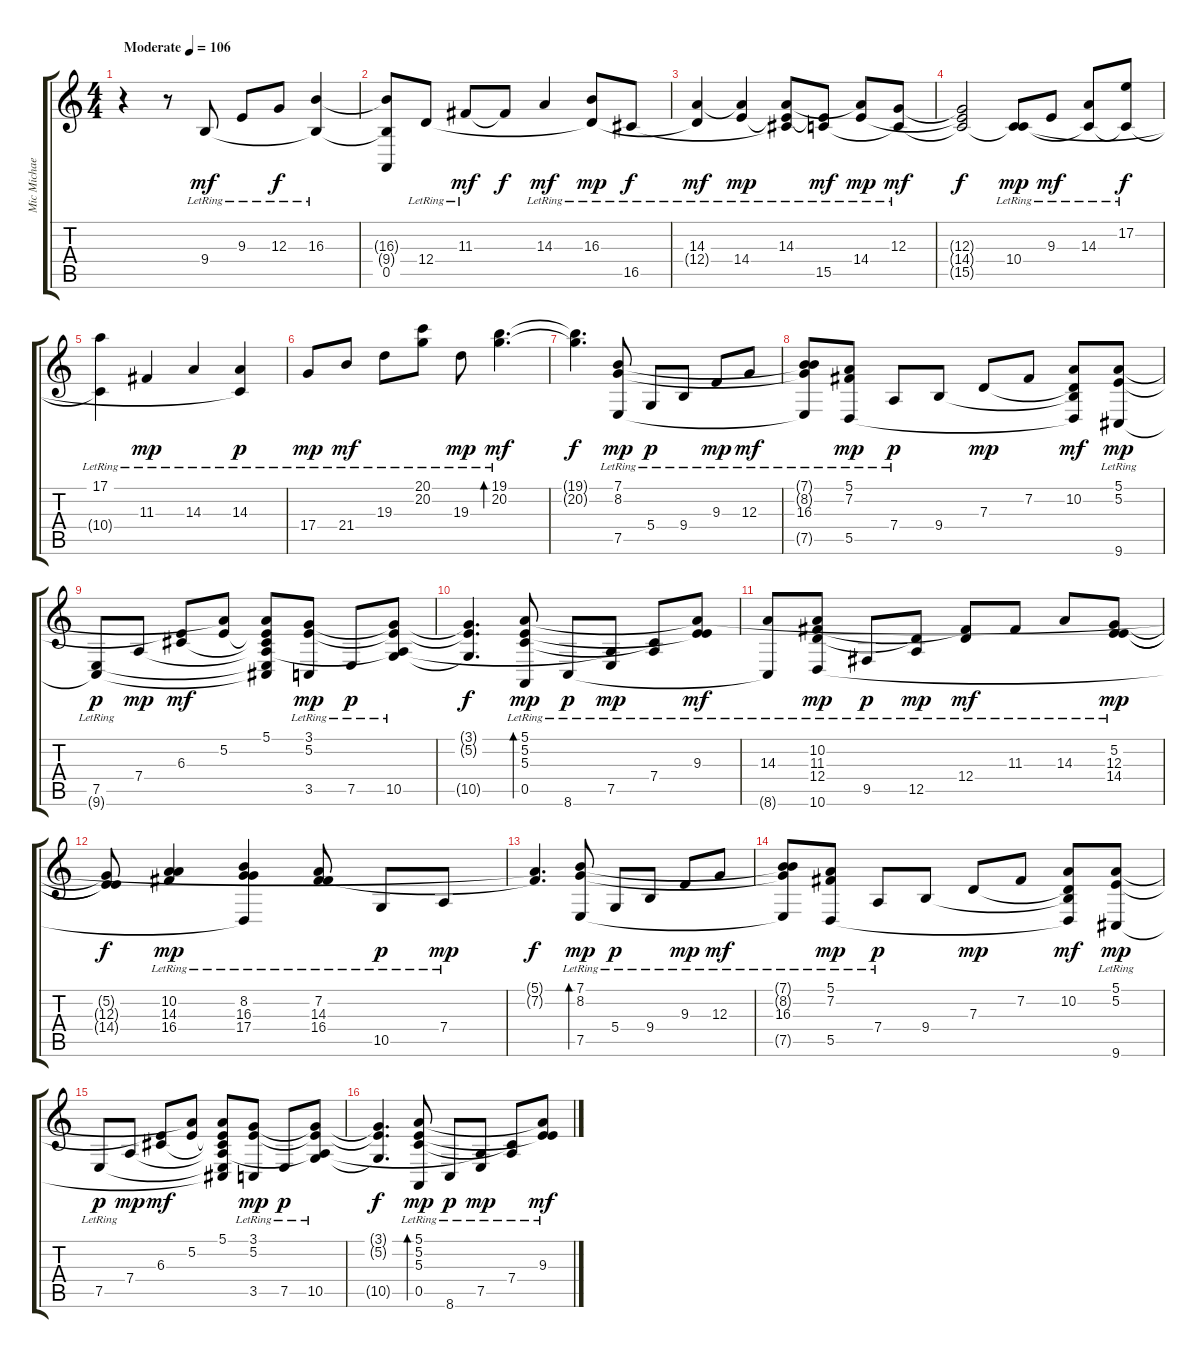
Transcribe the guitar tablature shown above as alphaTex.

\track ("Mic Michaeli - Piano" "Mic Michae") {instrument electricgrandpiano}
\staff {score tabs}
\tuning (E4 B3 G3 D3 A2 E2) {hide}
\ts (4 4)
\tempo (106 "Moderate")
\clef g2
\ks c
r.4{dy mf instrument electricgrandpiano} r.8 9.4{lr}.8 9.3{lr}.8 12.3{lr}.8{dy f} (16.3{lr} 9.4{t}).4 |
(16.3{t} 9.4{t} 0.5).8 12.4{lr}.8 11.3{lr}.8{dy mf} 11.3{t}.8{dy f} 14.3{lr}.4{dy mf} (16.3{lr} 12.4{t}).8{dy mp} 16.5{lr}.8{dy f} |
(14.3{lr} 12.4{t}).4{dy mf} (14.3{t} 14.4{lr}).4{dy mp} (14.3{lr} 14.4{t} 16.5{t}).8 (14.4{t} 15.5{lr}).8{dy mf} (14.3{t} 14.4{lr}).8{dy mp} (12.3{lr} 15.5{t}).8{dy mf} |
(12.3{t} 14.4{t} 15.5{t}).2{dy f} (10.4{lr} 15.5{t}).8{dy mp} 9.3{lr}.8{dy mf} (14.3{lr} 10.4{t}).8 (17.2{lr} 10.4{t}).8{dy f} |
(17.1{lr} 10.4{t}).4 11.3{lr}.4{dy mp} 14.3{lr}.4 (14.3{lr} 15.5{t}).4{dy p} |
17.4{lr}.8{dy mp} 21.4{lr}.8{dy mf} 19.3{lr}.8 (20.1{lr} 20.2{lr}).8 19.3{lr}.8{dy mp} (19.1{lr} 20.2{lr}).4{d bd 120 dy mf} |
(19.1{t} 20.2{t}).4{d dy f} (7.1{lr} 8.2{lr} 7.5{lr}).8{dy mp volume 15} 5.4{lr}.8{dy p} 9.4{lr}.8 9.3{lr}.8{dy mp} 12.3{lr}.8{dy mf} |
(7.1{t} 8.2{t} 16.3{lr} 7.5{t}).8 (5.1{lr} 7.2{lr} 5.5{lr}).8{dy mp} 7.4{lr}.8{dy p} 9.4.8 7.3.8{dy mp} 7.2.8 (10.2 7.3{t} 9.4{t} 5.5{t}).8{dy mf} (5.1{lr} 5.2{lr} 9.6).8{dy mp} |
(7.5{lr} 9.6{t}).8{dy p} 7.4.8{dy mp} (5.2{t} 6.3).8{dy mf} (5.1{t} 5.2).8 (5.1 5.2{t} 6.3{t} 7.4{t} 7.5{t} 9.6{t}).8 (3.1{lr} 5.2{lr} 3.5{lr}).8{dy mp} 7.5{lr}.8{dy p} (3.1{t} 5.2{t} 7.4{t} 10.5{lr}).8 |
(3.1{t} 5.2{t} 10.5{t}).4{d dy f} (5.1{lr} 5.2{lr} 5.3{lr} 0.5{lr}).8{bd 480 dy mp} 8.6{lr}.8{dy p} (7.4{t} 7.5{lr}).8{dy mp} (5.3{t} 7.4{lr}).8 (5.1{t} 5.2{t} 9.3{lr}).8{dy mf} |
(14.3{lr} 8.6{t}).8 (10.2{lr} 11.3{lr} 12.4{lr} 10.6{lr}).8{dy mp} 9.5{lr}.8{dy p} (12.4{t} 12.5{lr}).8{dy mp} (11.3{t} 12.4{lr}).8{dy mf} 11.3{lr}.8 14.3{lr}.8 (5.2{lr} 12.3{lr} 14.4{lr}).8{dy mp} |
(5.2{t} 12.3{t} 14.4{t}).8{dy f} (10.2{lr} 14.3{lr} 16.4{lr}).4{dy mp} (8.2{lr} 16.3{lr} 17.4{lr} 10.6{t}).4 (7.2{lr} 14.3{lr} 16.4{lr}).8 10.5{lr}.8{dy p} 7.4{lr}.8{dy mp} |
(5.1{t} 7.2{t}).4{d dy f} (7.1{lr} 8.2{lr} 7.5{lr}).8{bd 240 dy mp} 5.4{lr}.8{dy p} 9.4{lr}.8 9.3{lr}.8{dy mp} 12.3{lr}.8{dy mf} |
(7.1{t} 8.2{t} 16.3{lr} 7.5{t}).8 (5.1{lr} 7.2{lr} 5.5{lr}).8{dy mp} 7.4{lr}.8{dy p} 9.4.8 7.3.8{dy mp} 7.2.8 (10.2 7.3{t} 9.4{t} 5.5{t}).8{dy mf} (5.1{lr} 5.2{lr} 9.6).8{dy mp} |
7.5{lr}.8{dy p} 7.4.8{dy mp} (5.2{t} 6.3).8{dy mf} (5.1{t} 5.2).8 (5.1 5.2{t} 6.3{t} 7.4{t} 7.5{t} 9.6{t}).8 (3.1{lr} 5.2{lr} 3.5{lr}).8{dy mp} 7.5{lr}.8{dy p} (3.1{t} 5.2{t} 7.4{t} 10.5{lr}).8 |
(3.1{t} 5.2{t} 10.5{t}).4{d dy f} (5.1{lr} 5.2{lr} 5.3{lr} 0.5{lr}).8{bd 480 dy mp} 8.6{lr}.8{dy p} (7.4{t} 7.5{lr}).8{dy mp} (5.3{t} 7.4{lr}).8 (5.1{t} 5.2{t} 9.3{lr}).8{dy mf}
